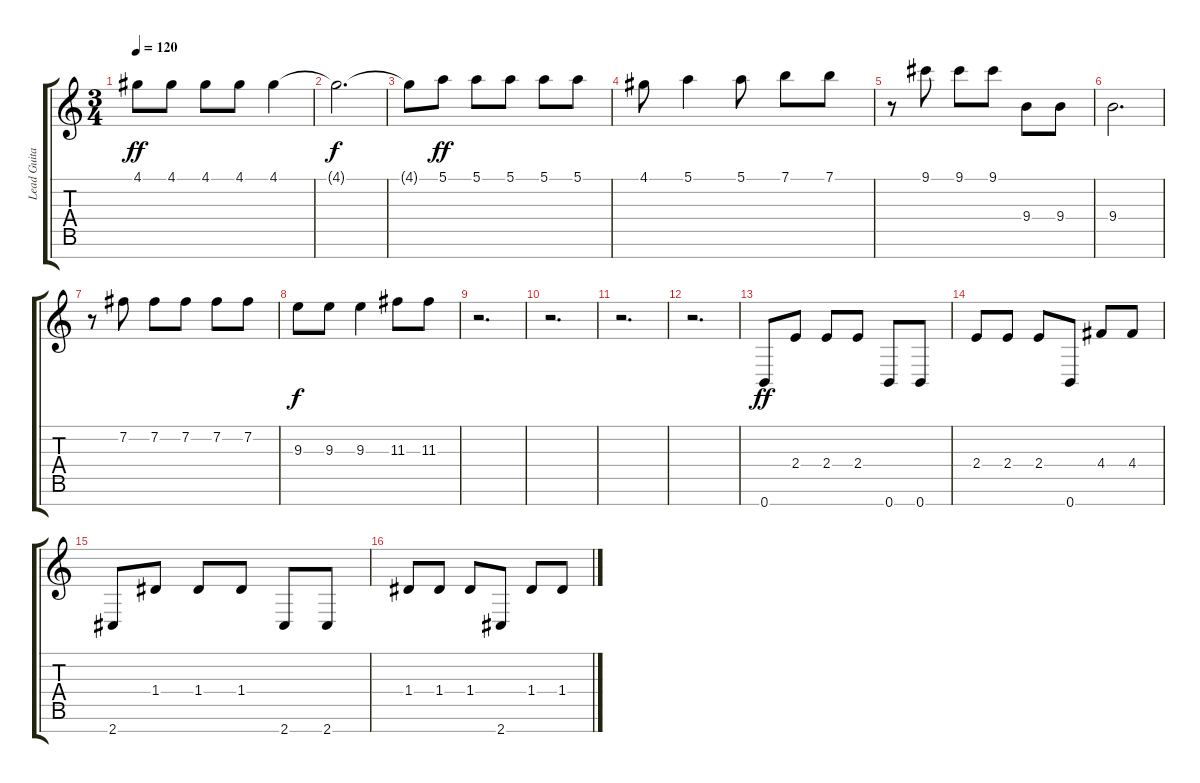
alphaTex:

\track ("Lead Guitar II" "Lead Guita") {instrument distortionguitar}
\staff {score tabs}
\tuning (E4 B3 G3 D3 A2 E2 B1) {hide}
\ts (3 4)
\tempo 120
\clef g2
\ks c
4.1.8{dy ff} 4.1.8 4.1.8 4.1.8 4.1.4 |
4.1{t}.2{d dy f} |
4.1{t}.8 5.1.8{dy ff} 5.1.8 5.1.8 5.1.8 5.1.8 |
4.1.8 5.1.4 5.1.8 7.1.8 7.1.8 |
r.8 9.1.8 9.1.8 9.1.8 9.4.8 9.4.8 |
9.4.2{d} |
r.8 7.2.8 7.2.8 7.2.8 7.2.8 7.2.8 |
9.3.8{dy f} 9.3.8 9.3.4 11.3.8 11.3.8 |
r.2{d} |
r.2{d} |
r.2{d} |
r.2{d} |
0.7.8{dy ff} 2.4.8 2.4.8 2.4.8 0.7.8 0.7.8 |
2.4.8 2.4.8 2.4.8 0.7.8 4.4.8 4.4.8 |
2.7.8 1.4.8 1.4.8 1.4.8 2.7.8 2.7.8 |
1.4.8 1.4.8 1.4.8 2.7.8 1.4.8 1.4.8
